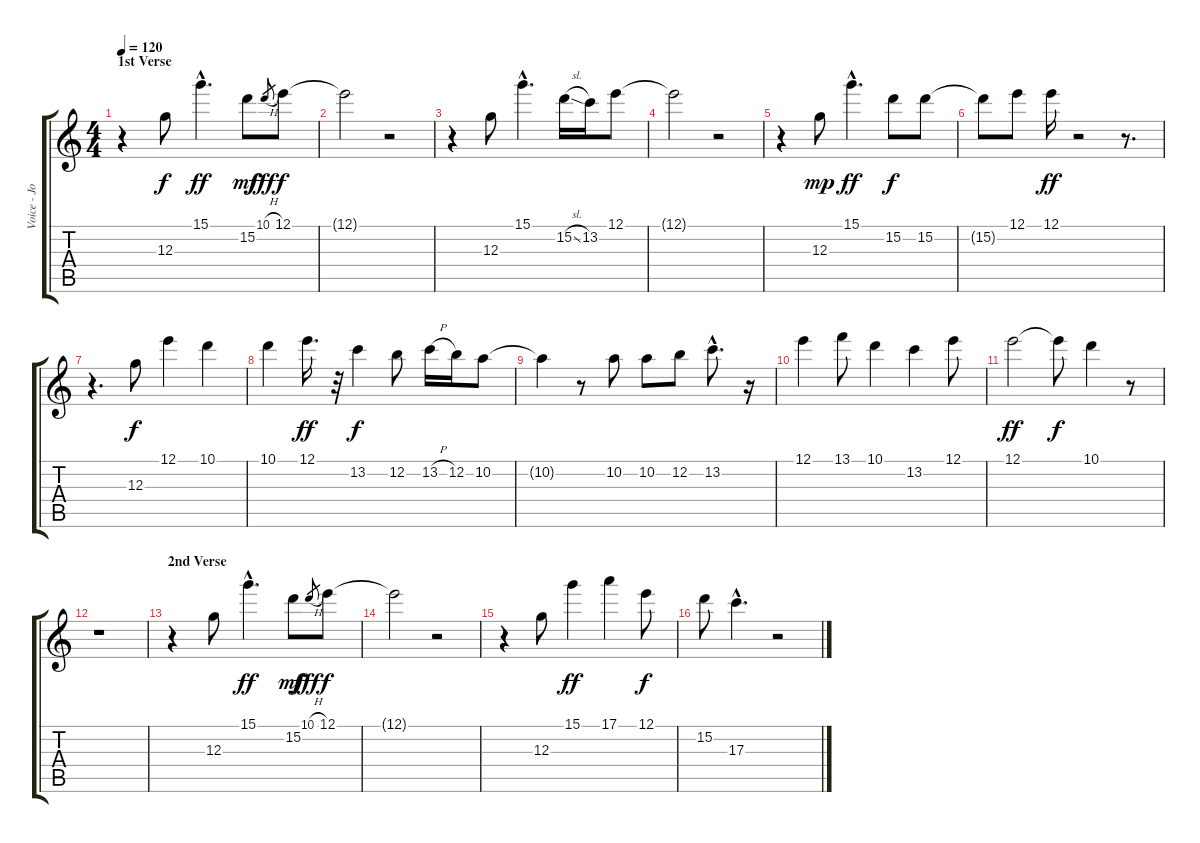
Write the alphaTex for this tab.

\track ("Voice - John Wetton" "Voice - Jo") {instrument contrabass}
\staff {score tabs}
\tuning (E4 B3 G3 D3 A2 E2) {hide}
\ts (4 4)
\section ("" "1st Verse")
\tempo 120
\clef g2
\ks c
r.4{dy f} 12.3.8 15.1{hac}.4{d dy ff} 15.2.8{dy mf} 10.1{h}.8{gr dy fff} 12.1.8{dy f} |
12.1{t}.2 r.2 |
r.4 12.3.8 15.1{hac}.4{d} 15.2{sl}.16 13.2.16 12.1.8 |
12.1{t}.2 r.2 |
r.4 12.3.8{dy mp} 15.1{hac}.4{d dy ff} 15.2.8{dy f} 15.2.8 |
15.2{t}.8 12.1.8 12.1.16{dy ff} r.2 r.8{d} |
r.4{d} 12.3.8{dy f} 12.1.4 10.1.4 |
10.1.4 12.1.16{d dy ff} r.32 13.2.4{dy f} 12.2.8 13.2{h}.16 12.2.16 10.2.8 |
10.2{t}.4 r.8 10.2.8 10.2.8 12.2.8 13.2{hac}.8{d} r.16 |
12.1.4 13.1.8 10.1.4 13.2.4 12.1.8 |
12.1.2{dy ff} 12.1{t}.8{dy f} 10.1.4 r.8 |
r.1 |
\section ("" "2nd Verse")
r.4 12.3.8 15.1{hac}.4{d dy ff} 15.2.8{dy mf} 10.1{h}.8{gr dy fff} 12.1.8{dy f} |
12.1{t}.2 r.2 |
r.4 12.3.8 15.1.4{dy ff} 17.1.4 12.1.8{dy f} |
15.2.8 17.3{hac}.4{d} r.2
